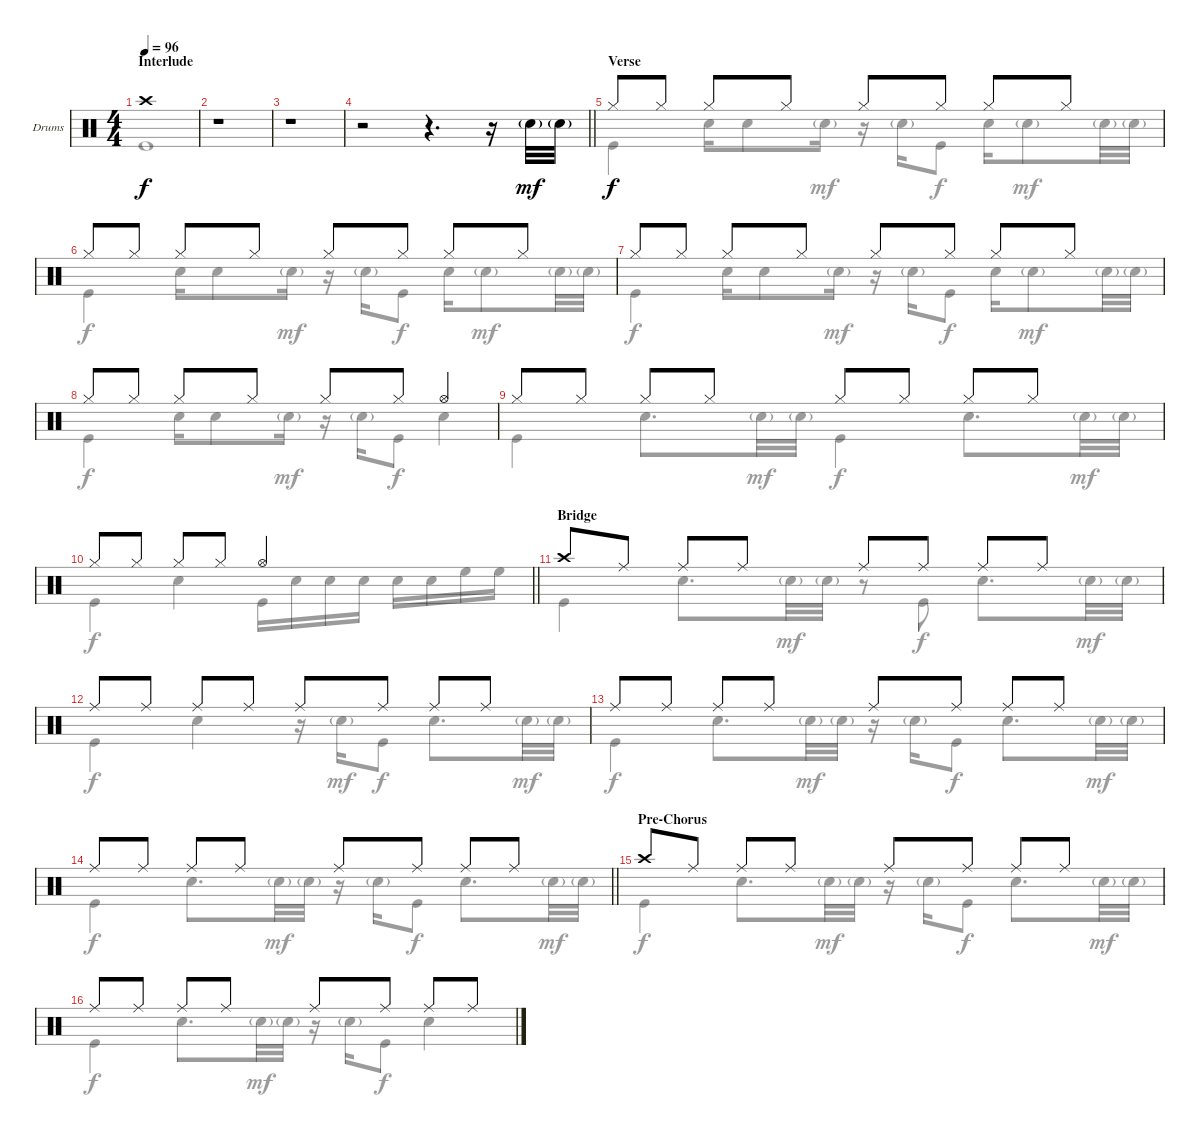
\bracketExtendMode groupsimilarinstruments
\firstSystemTrackNameOrientation horizontal
\otherSystemsTrackNameOrientation horizontal
\track ("Drumkit" "Drums") {instrument percussion}
\staff {score}
\articulation defaults
\voice
\ts (4 4)
\section ("" "Interlude")
\tempo 96
\clef neutral
\ks c "Crash high (hit)".1{dy f}
|
r.1 |
r.1 |
\barLineRight lightlight
r.2 r.4{d} r.16 "Snare (hit) 2"{g}.32{dy mf} "Snare (hit) 2"{g}.32 |
\section ("" "Verse")
"Hi-Hat (closed)".8{dy f} "Hi-Hat (closed)".8 "Hi-Hat (closed)".8 "Hi-Hat (closed)".8 "Hi-Hat (closed)".8 "Hi-Hat (closed)".8 "Hi-Hat (closed)".8 "Hi-Hat (closed)".8 |
"Hi-Hat (closed)".8 "Hi-Hat (closed)".8 "Hi-Hat (closed)".8 "Hi-Hat (closed)".8 "Hi-Hat (closed)".8 "Hi-Hat (closed)".8 "Hi-Hat (closed)".8 "Hi-Hat (closed)".8 |
"Hi-Hat (closed)".8 "Hi-Hat (closed)".8 "Hi-Hat (closed)".8 "Hi-Hat (closed)".8 "Hi-Hat (closed)".8 "Hi-Hat (closed)".8 "Hi-Hat (closed)".8 "Hi-Hat (closed)".8 |
"Hi-Hat (closed)".8 "Hi-Hat (closed)".8 "Hi-Hat (closed)".8 "Hi-Hat (closed)".8 "Hi-Hat (closed)".8 "Hi-Hat (closed)".8 "Hi-Hat (open)".4 |
"Hi-Hat (closed)".8 "Hi-Hat (closed)".8 "Hi-Hat (closed)".8 "Hi-Hat (closed)".8 "Hi-Hat (closed)".8 "Hi-Hat (closed)".8 "Hi-Hat (closed)".8 "Hi-Hat (closed)".8 |
\barLineRight lightlight "Hi-Hat (closed)".8 "Hi-Hat (closed)".8 "Hi-Hat (closed)".8 "Hi-Hat (closed)".8 "Hi-Hat (open)".2
|
\section ("" "Bridge")
"Crash high (hit)".8 "Ride (middle)".8 "Ride (middle)".8 "Ride (middle)".8 "Ride (middle)".8 "Ride (middle)".8 "Ride (middle)".8 "Ride (middle)".8 |
"Ride (middle)".8 "Ride (middle)".8 "Ride (middle)".8 "Ride (middle)".8 "Ride (middle)".8 "Ride (middle)".8 "Ride (middle)".8 "Ride (middle)".8 |
"Ride (middle)".8 "Ride (middle)".8 "Ride (middle)".8 "Ride (middle)".8 "Ride (middle)".8 "Ride (middle)".8 "Ride (middle)".8 "Ride (middle)".8 |
\barLineRight lightlight "Ride (middle)".8 "Ride (middle)".8 "Ride (middle)".8 "Ride (middle)".8 "Ride (middle)".8 "Ride (middle)".8 "Ride (middle)".8 "Ride (middle)".8
|
\section ("" "Pre-Chorus")
"Crash high (hit)".8 "Ride (middle)".8 "Ride (middle)".8 "Ride (middle)".8 "Ride (middle)".8 "Ride (middle)".8 "Ride (middle)".8 "Ride (middle)".8 |
"Ride (middle)".8 "Ride (middle)".8 "Ride (middle)".8 "Ride (middle)".8 "Ride (middle)".8 "Ride (middle)".8 "Ride (middle)".8 "Ride (middle)".8
\voice
\clef neutral
\ottava regular
\simile none
\ks c "Kick (hit)".1{dy f}
|
|
|
\barLineRight lightlight
|
"Kick (hit)".4 "Snare (hit) 2".16 "Snare (hit) 2".8 "Snare (hit) 2"{g}.16{dy mf} r.16 "Snare (hit) 2"{g}.16 "Kick (hit)".8{dy f} "Snare (hit) 2".16 "Snare (hit) 2"{g}.8{dy mf} "Snare (hit) 2"{g}.32 "Snare (hit) 2"{g}.32 |
"Kick (hit)".4{dy f} "Snare (hit) 2".16 "Snare (hit) 2".8 "Snare (hit) 2"{g}.16{dy mf} r.16 "Snare (hit) 2"{g}.16 "Kick (hit)".8{dy f} "Snare (hit) 2".16 "Snare (hit) 2"{g}.8{dy mf} "Snare (hit) 2"{g}.32 "Snare (hit) 2"{g}.32 |
"Kick (hit)".4{dy f} "Snare (hit) 2".16 "Snare (hit) 2".8 "Snare (hit) 2"{g}.16{dy mf} r.16 "Snare (hit) 2"{g}.16 "Kick (hit)".8{dy f} "Snare (hit) 2".16 "Snare (hit) 2"{g}.8{dy mf} "Snare (hit) 2"{g}.32 "Snare (hit) 2"{g}.32 |
"Kick (hit)".4{dy f} "Snare (hit) 2".16 "Snare (hit) 2".8 "Snare (hit) 2"{g}.16{dy mf} r.16 "Snare (hit) 2"{g}.16 "Kick (hit)".8{dy f} "Snare (hit) 2".4 |
"Kick (hit)".4 "Snare (hit) 2".8{d} "Snare (hit) 2"{g}.32{dy mf} "Snare (hit) 2"{g}.32 "Kick (hit)".4{dy f} "Snare (hit) 2".8{d} "Snare (hit) 2"{g}.32{dy mf} "Snare (hit) 2"{g}.32 |
\barLineRight lightlight "Kick (hit)".4{dy f} "Snare (hit) 2".4 "Kick (hit)".16 "Snare (hit) 2".16 "Snare (hit) 2".16 "Snare (hit) 2".16 "Snare (hit) 2".16 "Snare (hit) 2".16 "High Floor Tom (hit)".16 "High Floor Tom (hit)".16
|
"Kick (hit)".4 "Snare (hit) 2".8{d} "Snare (hit) 2"{g}.32{dy mf} "Snare (hit) 2"{g}.32 r.8 "Kick (hit)".8{dy f} "Snare (hit) 2".8{d} "Snare (hit) 2"{g}.32{dy mf} "Snare (hit) 2"{g}.32 |
"Kick (hit)".4{dy f} "Snare (hit) 2".4 r.16 "Snare (hit) 2"{g}.16{dy mf} "Kick (hit)".8{dy f} "Snare (hit) 2".8{d} "Snare (hit) 2"{g}.32{dy mf} "Snare (hit) 2"{g}.32 |
"Kick (hit)".4{dy f} "Snare (hit) 2".8{d} "Snare (hit) 2"{g}.32{dy mf} "Snare (hit) 2"{g}.32 r.16 "Snare (hit) 2"{g}.16 "Kick (hit)".8{dy f} "Snare (hit) 2".8{d} "Snare (hit) 2"{g}.32{dy mf} "Snare (hit) 2"{g}.32 |
\barLineRight lightlight "Kick (hit)".4{dy f} "Snare (hit) 2".8{d} "Snare (hit) 2"{g}.32{dy mf} "Snare (hit) 2"{g}.32
r.16 "Snare (hit) 2"{g}.16 "Kick (hit)".8{dy f} "Snare (hit) 2".8{d} "Snare (hit) 2"{g}.32{dy mf} "Snare (hit) 2"{g}.32 |
"Kick (hit)".4{dy f} "Snare (hit) 2".8{d} "Snare (hit) 2"{g}.32{dy mf} "Snare (hit) 2"{g}.32 r.16 "Snare (hit) 2"{g}.16 "Kick (hit)".8{dy f} "Snare (hit) 2".8{d} "Snare (hit) 2"{g}.32{dy mf} "Snare (hit) 2"{g}.32 |
"Kick (hit)".4{dy f} "Snare (hit) 2".8{d} "Snare (hit) 2"{g}.32{dy mf} "Snare (hit) 2"{g}.32 r.16 "Snare (hit) 2"{g}.16 "Kick (hit)".8{dy f} "Snare (hit) 2".4
